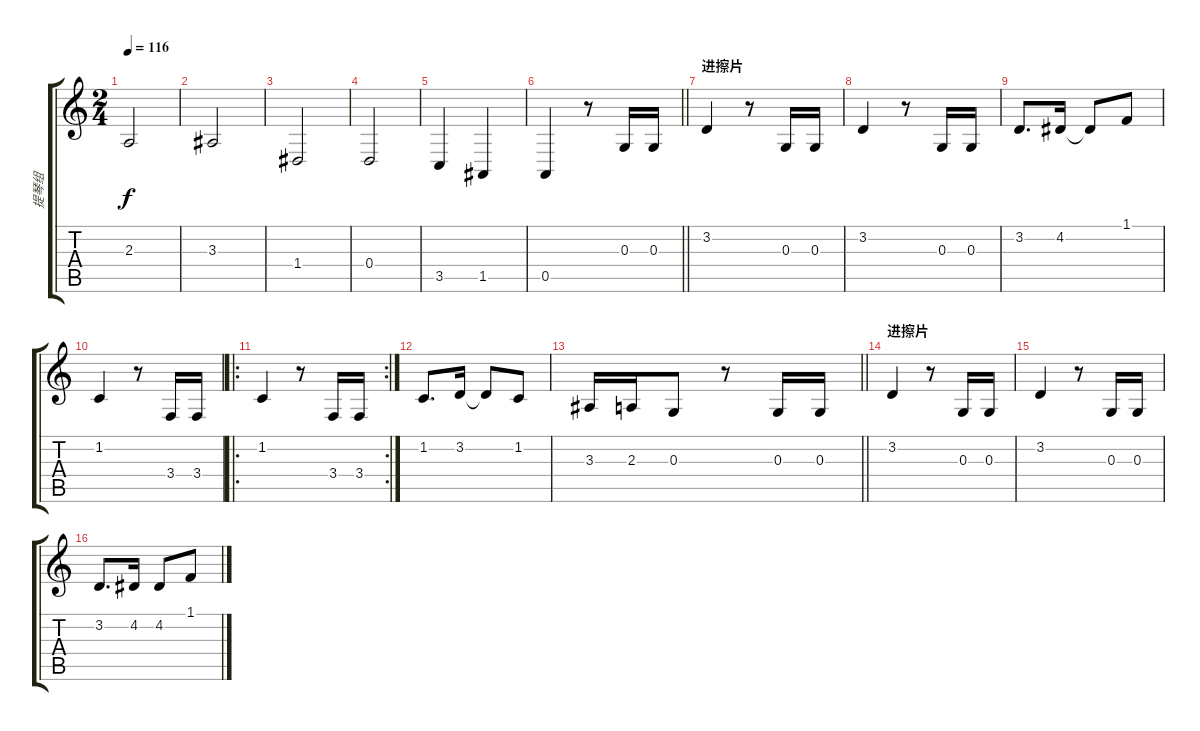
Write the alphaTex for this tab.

\track ("提琴组" "提琴组") {instrument stringensemble1}
\staff {score tabs}
\tuning (E4 B3 G3 D3 A2 E2) {hide}
\ts (2 4)
\tempo 116
\clef g2
\ks c
2.3.2{dy f} |
3.3.2 |
1.4.2 |
0.4.2 |
3.5.4 1.5.4 |
\barLineRight lightlight
0.5.4 r.8 0.3.16 0.3.16 |
\section ("" "进擦片")
3.2.4 r.8 0.3.16 0.3.16 |
3.2.4 r.8 0.3.16 0.3.16 |
3.2.8{d} 4.2.16 4.2{t}.8 1.1.8 |
1.2.4 r.8 3.4.16 3.4.16 |
\ro
\rc 2
1.2.4 r.8 3.4.16 3.4.16 |
1.2.8{d} 3.2.16 3.2{t}.8 1.2.8 |
\barLineRight lightlight
3.3.16 2.3.16 0.3.8 r.8 0.3.16 0.3.16 |
\section ("" "进擦片")
3.2.4 r.8 0.3.16 0.3.16 |
3.2.4 r.8 0.3.16 0.3.16 |
3.2.8{d} 4.2.16 4.2.8 1.1.8
